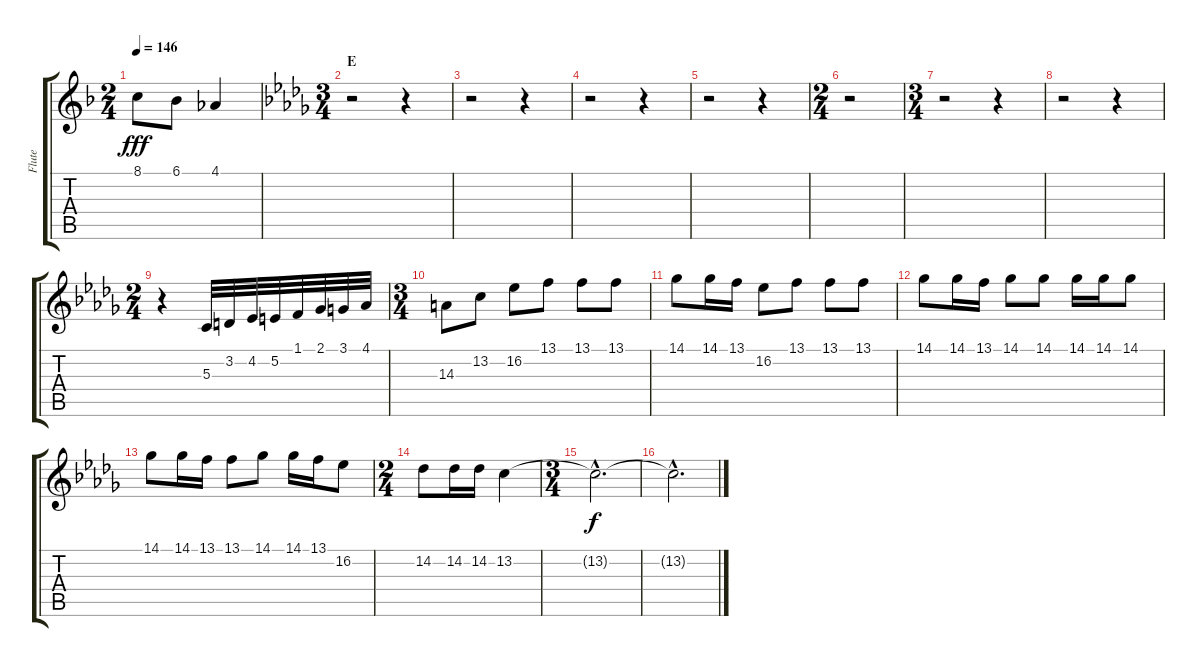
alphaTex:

\track ("Flute" "Flute") {instrument flute}
\staff {score tabs}
\tuning (E4 B3 G3 D3 A2 E2) {hide}
\ts (2 4)
\tempo 146
\clef g2
\ks f
8.1.8{dy fff} 6.1.8 4.1.4 |
\ts (3 4)
\section ("" "E")
\ks db
r.2 r.4 |
r.2 r.4 |
r.2 r.4 |
r.2 r.4 |
\ts (2 4)
r.2 |
\ts (3 4)
r.2 r.4 |
r.2 r.4 |
\ts (2 4)
r.4 5.3.32 3.2.32 4.2.32 5.2.32 1.1.32 2.1.32 3.1.32 4.1.32 |
\ts (3 4)
14.3.8 13.2.8 16.2.8 13.1.8 13.1.8 13.1.8 |
14.1.8 14.1.16 13.1.16 16.2.8 13.1.8 13.1.8 13.1.8 |
14.1.8 14.1.16 13.1.16 14.1.8 14.1.8 14.1.16 14.1.16 14.1.8 |
14.1.8 14.1.16 13.1.16 13.1.8 14.1.8 14.1.16 13.1.16 16.2.8 |
\ts (2 4)
14.2.8 14.2.16 14.2.16 13.2.4 |
\ts (3 4)
13.2{hac t}.2{d dy f} |
13.2{hac t}.2{d}
